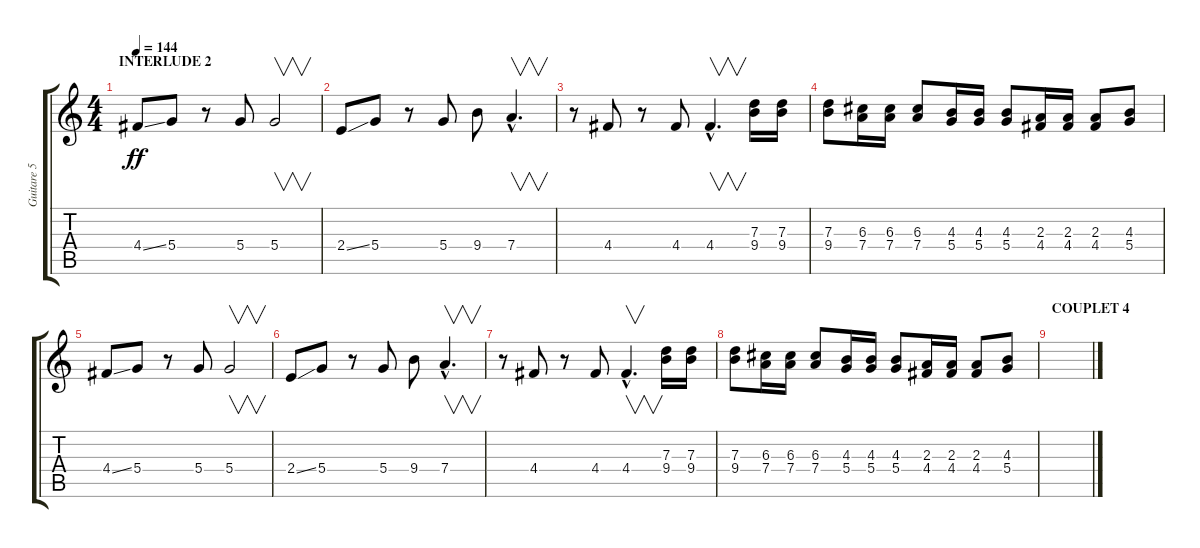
\track ("Guitare 5 ( Electrique )" "Guitare 5 ") {instrument distortionguitar}
\staff {score tabs}
\tuning (E4 B3 G3 D3 A2 E2) {hide}
\ts (4 4)
\section ("" "INTERLUDE 2")
\tempo 144
\clef g2
\ks c
4.4{ss}.8{dy ff} 5.4.8 r.8 5.4.8 5.4.2{v} |
2.4{ss}.8 5.4.8 r.8 5.4.8 9.4.8 7.4{hac}.4{v d} |
r.8 4.4.8 r.8 4.4.8 4.4{hac}.4{v d} (7.3 9.4).16 (7.3 9.4).16 |
(7.3 9.4).8 (6.3 7.4).16 (6.3 7.4).16 (6.3 7.4).8 (4.3 5.4).16 (4.3 5.4).16 (4.3 5.4).8 (2.3 4.4).16 (2.3 4.4).16 (2.3 4.4).8 (4.3 5.4).8 |
4.4{ss}.8 5.4.8 r.8 5.4.8 5.4.2{v} |
2.4{ss}.8 5.4.8 r.8 5.4.8 9.4.8 7.4{hac}.4{v d} |
r.8 4.4.8 r.8 4.4.8 4.4{hac}.4{v d} (7.3 9.4).16 (7.3 9.4).16 |
(7.3 9.4).8 (6.3 7.4).16 (6.3 7.4).16 (6.3 7.4).8 (4.3 5.4).16 (4.3 5.4).16 (4.3 5.4).8 (2.3 4.4).16 (2.3 4.4).16 (2.3 4.4).8 (4.3 5.4).8 |
\section ("" "COUPLET 4")
